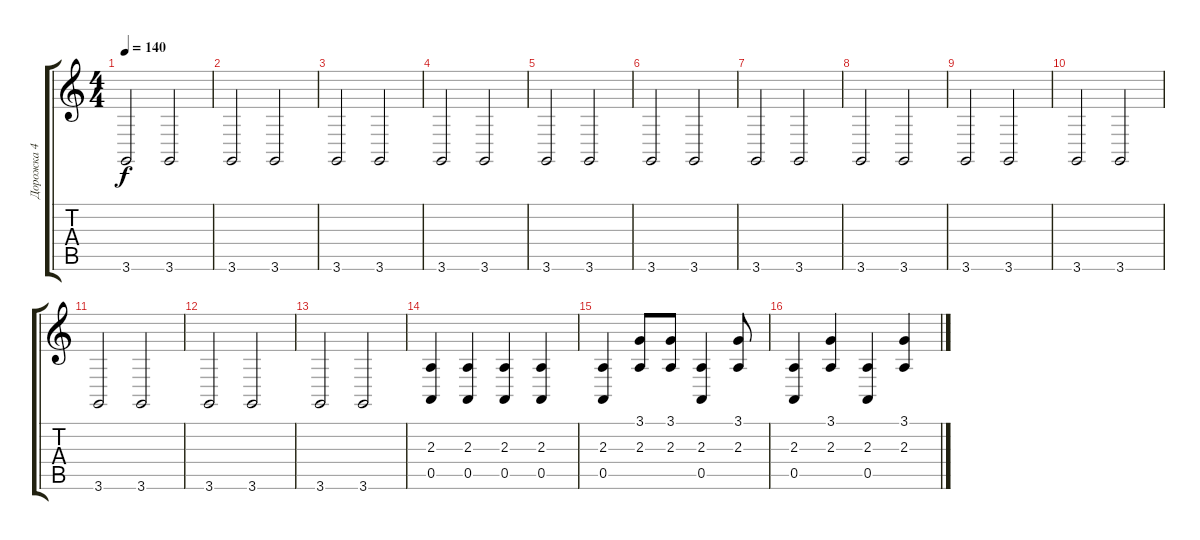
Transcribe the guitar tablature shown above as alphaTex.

\track ("Дорожка 4" "Дорожка 4") {instrument melodictom}
\staff {score tabs}
\tuning (E4 B3 G3 D3 A2 E2) {hide}
\ts (4 4)
\tempo 140
\clef g2
\ks c
3.6.2{dy f} 3.6.2 |
3.6.2 3.6.2 |
3.6.2 3.6.2 |
3.6.2 3.6.2 |
3.6.2 3.6.2 |
3.6.2 3.6.2 |
3.6.2 3.6.2 |
3.6.2 3.6.2 |
3.6.2 3.6.2 |
3.6.2 3.6.2 |
3.6.2 3.6.2 |
3.6.2 3.6.2 |
3.6.2 3.6.2 |
(2.3 0.5).4 (2.3 0.5).4 (2.3 0.5).4 (2.3 0.5).4 |
(2.3 0.5).4 (3.1 2.3).8 (3.1 2.3).8 (2.3 0.5).4 (3.1 2.3).8 |
(2.3 0.5).4 (3.1 2.3).4 (2.3 0.5).4 (3.1 2.3).4
